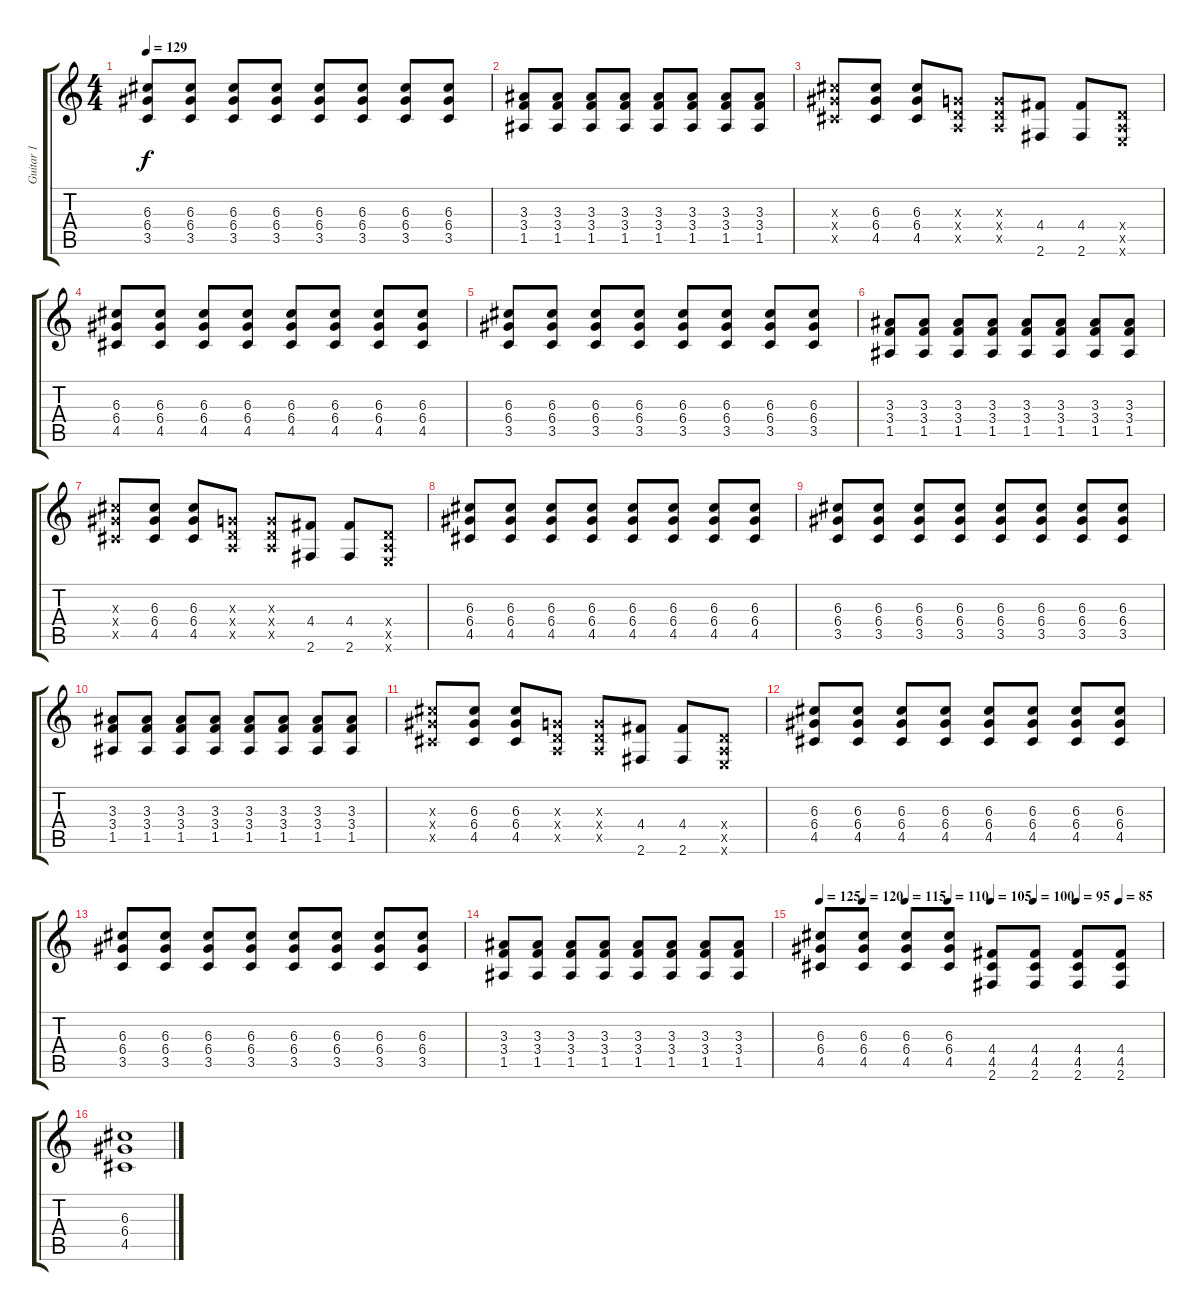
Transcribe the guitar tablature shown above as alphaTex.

\track ("Guitar 1" "Guitar 1") {instrument overdrivenguitar}
\staff {score tabs}
\tuning (E4 B3 G3 D3 A2 E2) {hide}
\ts (4 4)
\tempo 129
\clef g2
\ks c
(6.3 6.4 3.5).8{dy f} (6.3 6.4 3.5).8 (6.3 6.4 3.5).8 (6.3 6.4 3.5).8 (6.3 6.4 3.5).8 (6.3 6.4 3.5).8 (6.3 6.4 3.5).8 (6.3 6.4 3.5).8 |
(3.3 3.4 1.5).8 (3.3 3.4 1.5).8 (3.3 3.4 1.5).8 (3.3 3.4 1.5).8 (3.3 3.4 1.5).8 (3.3 3.4 1.5).8 (3.3 3.4 1.5).8 (3.3 3.4 1.5).8 |
(6.3{x} 6.4{x} 4.5{x}).8 (6.3 6.4 4.5).8 (6.3 6.4 4.5).8 (0.3{x} 0.4{x} 0.5{x}).8 (0.3{x} 0.4{x} 0.5{x}).8 (4.4 2.6).8 (4.4 2.6).8 (0.4{x} 0.5{x} 0.6{x}).8 |
(6.3 6.4 4.5).8 (6.3 6.4 4.5).8 (6.3 6.4 4.5).8 (6.3 6.4 4.5).8 (6.3 6.4 4.5).8 (6.3 6.4 4.5).8 (6.3 6.4 4.5).8 (6.3 6.4 4.5).8 |
(6.3 6.4 3.5).8 (6.3 6.4 3.5).8 (6.3 6.4 3.5).8 (6.3 6.4 3.5).8 (6.3 6.4 3.5).8 (6.3 6.4 3.5).8 (6.3 6.4 3.5).8 (6.3 6.4 3.5).8 |
(3.3 3.4 1.5).8 (3.3 3.4 1.5).8 (3.3 3.4 1.5).8 (3.3 3.4 1.5).8 (3.3 3.4 1.5).8 (3.3 3.4 1.5).8 (3.3 3.4 1.5).8 (3.3 3.4 1.5).8 |
(6.3{x} 6.4{x} 4.5{x}).8 (6.3 6.4 4.5).8 (6.3 6.4 4.5).8 (0.3{x} 0.4{x} 0.5{x}).8 (0.3{x} 0.4{x} 0.5{x}).8 (4.4 2.6).8 (4.4 2.6).8 (0.4{x} 0.5{x} 0.6{x}).8 |
(6.3 6.4 4.5).8 (6.3 6.4 4.5).8 (6.3 6.4 4.5).8 (6.3 6.4 4.5).8 (6.3 6.4 4.5).8 (6.3 6.4 4.5).8 (6.3 6.4 4.5).8 (6.3 6.4 4.5).8 |
(6.3 6.4 3.5).8 (6.3 6.4 3.5).8 (6.3 6.4 3.5).8 (6.3 6.4 3.5).8 (6.3 6.4 3.5).8 (6.3 6.4 3.5).8 (6.3 6.4 3.5).8 (6.3 6.4 3.5).8 |
(3.3 3.4 1.5).8 (3.3 3.4 1.5).8 (3.3 3.4 1.5).8 (3.3 3.4 1.5).8 (3.3 3.4 1.5).8 (3.3 3.4 1.5).8 (3.3 3.4 1.5).8 (3.3 3.4 1.5).8 |
(6.3{x} 6.4{x} 4.5{x}).8 (6.3 6.4 4.5).8 (6.3 6.4 4.5).8 (0.3{x} 0.4{x} 0.5{x}).8 (0.3{x} 0.4{x} 0.5{x}).8 (4.4 2.6).8 (4.4 2.6).8 (0.4{x} 0.5{x} 0.6{x}).8 |
(6.3 6.4 4.5).8 (6.3 6.4 4.5).8 (6.3 6.4 4.5).8 (6.3 6.4 4.5).8 (6.3 6.4 4.5).8 (6.3 6.4 4.5).8 (6.3 6.4 4.5).8 (6.3 6.4 4.5).8 |
(6.3 6.4 3.5).8 (6.3 6.4 3.5).8 (6.3 6.4 3.5).8 (6.3 6.4 3.5).8 (6.3 6.4 3.5).8 (6.3 6.4 3.5).8 (6.3 6.4 3.5).8 (6.3 6.4 3.5).8 |
(3.3 3.4 1.5).8 (3.3 3.4 1.5).8 (3.3 3.4 1.5).8 (3.3 3.4 1.5).8 (3.3 3.4 1.5).8 (3.3 3.4 1.5).8 (3.3 3.4 1.5).8 (3.3 3.4 1.5).8 |
\tempo 125
\tempo (120 0.125)
\tempo (115 0.25)
\tempo (110 0.375)
\tempo (105 0.5)
\tempo (100 0.625)
\tempo (95 0.75)
\tempo (90 0.875)
\tempo (85 0.875)
(6.3 6.4 4.5).8 (6.3 6.4 4.5).8 (6.3 6.4 4.5).8 (6.3 6.4 4.5).8 (4.4 4.5 2.6).8 (4.4 4.5 2.6).8 (4.4 4.5 2.6).8 (4.4 4.5 2.6).8 |
(6.3 6.4 4.5).1
